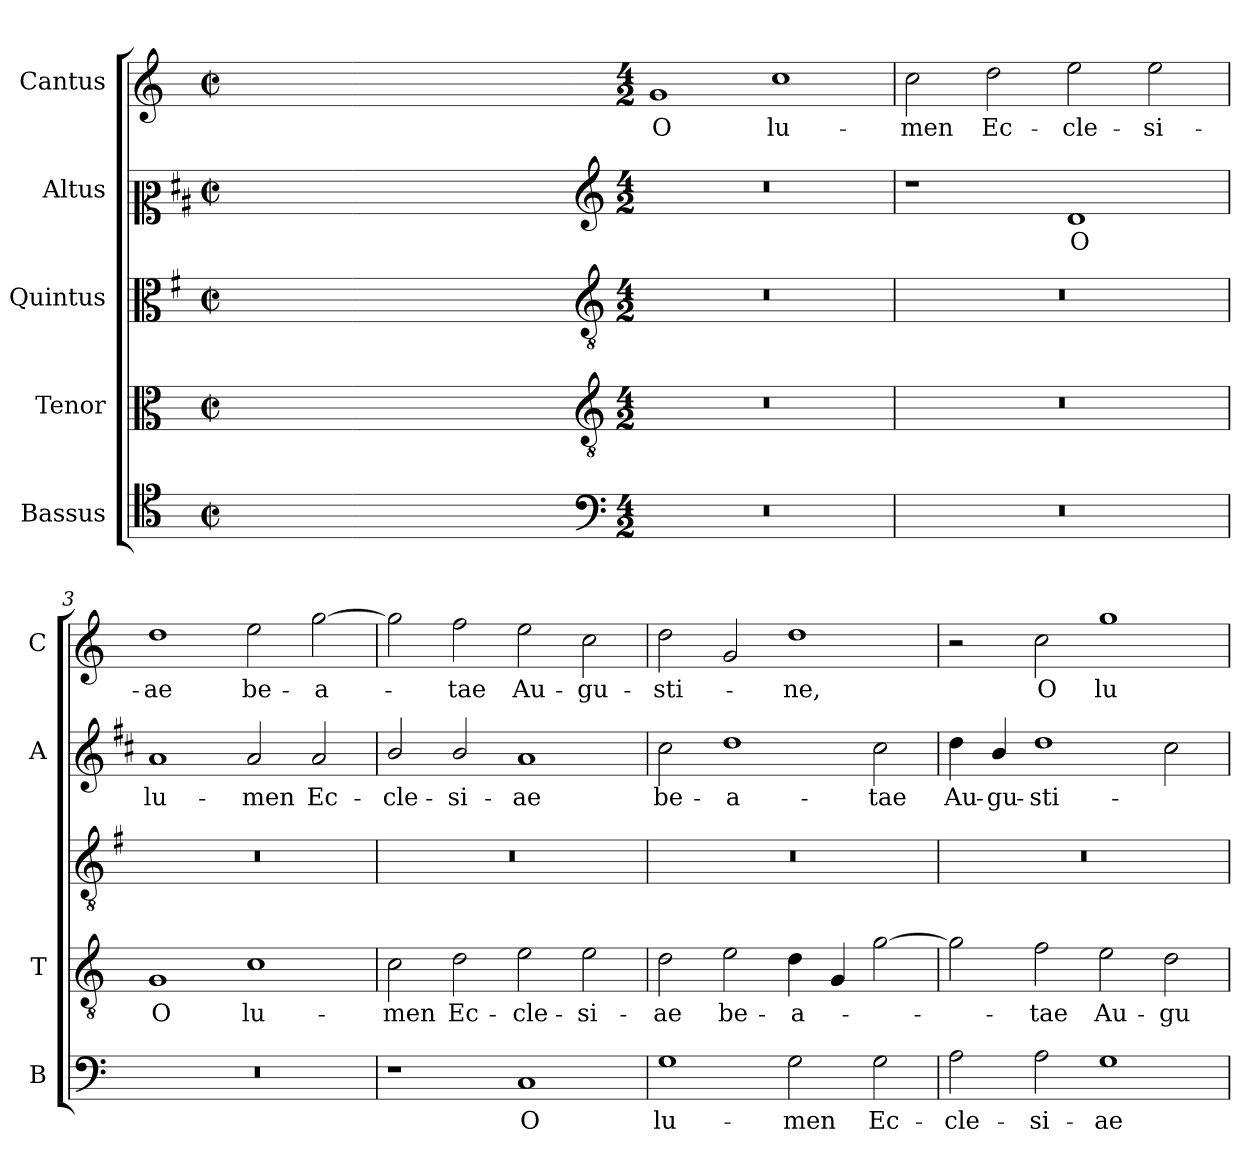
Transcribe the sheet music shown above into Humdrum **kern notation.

**kern	**text	**kern	**text	**kern	**kern	**text	**kern	**text
*part5	*part5	*part4	*part4	*part3	*part2	*part2	*part1	*part1
*staff5	*staff5	*staff4	*staff4	*staff3	*staff2	*staff2	*staff1	*staff1
*I"Bassus	*	*I"Tenor	*	*I"Quintus	*I"Altus	*	*I"Cantus	*
*I'B	*	*I'T	*	*	*I'A	*	*I'C	*
*clefC4	*	*clefC3	*	*clefC3	*clefC2	*	*clefG2	*
*	*	*	*	*ITrd4c7	*ITrd1c2	*	*	*
*k[]	*	*k[]	*	*k[]	*k[]	*	*k[]	*
*C:	*	*C:	*	*C:	*C:	*	*C:	*
*M2/2	*	*M2/2	*	*M2/2	*M2/2	*	*M2/2	*
*met(c|)	*	*met(c|)	*	*met(c|)	*met(c|)	*	*met(c|)	*
=	=	=	=	=	=	=	=	=
1ryy	.	1ryy	.	1ryy	1ryy	.	1ryy	.
=1X-	=1X-	=1X-	=1X-	=1X-	=1X-	=1X-	=1X-	=1X-
4ryy	.	4ryy	.	4ryy	4ryy	.	4ryy	.
4ryy	.	4ryy	.	4ryy	4ryy	.	4ryy	.
4ryy	.	4ryy	.	4ryy	4ryy	.	4ryy	.
4ryy	.	4ryy	.	4ryy	4ryy	.	4ryy	.
=1-	=1-	=1-	=1-	=1-	=1-	=1-	=1-	=1-
*clefF4	*	*clefGv2	*	*clefGv2	*clefG2	*	*	*
*M4/2	*	*M4/2	*	*M4/2	*M4/2	*	*M4/2	*
!	!	!	!	!	!	!	!	!LO:LY:b
0r	.	0r	.	0r	0r	.	1g	O
!	!	!	!	!	!	!	!	!LO:LY:b
.	.	.	.	.	.	.	1cc	lu-
=2	=2	=2	=2	=2	=2	=2	=2	=2
!	!	!	!	!	!	!	!	!LO:LY:b
0r	.	0r	.	0r	1r	.	2cc\	-men
!	!	!	!	!	!	!	!	!LO:LY:b
.	.	.	.	.	.	.	2dd\	Ec-
!	!	!	!	!	!	!LO:LY:b	!	!LO:LY:b
.	.	.	.	.	1c	O	2ee\	-cle-
!	!	!	!	!	!	!	!	!LO:LY:b
.	.	.	.	.	.	.	2ee\	-si-
=3	=3	=3	=3	=3	=3	=3	=3	=3
!	!	!	!LO:LY:b	!	!	!LO:LY:b	!	!LO:LY:b
0r	.	1G	O	0r	1g	lu-	1dd	-ae
!	!	!	!LO:LY:b	!	!	!LO:LY:b	!	!LO:LY:b
.	.	1c	lu-	.	2g/	-men	2ee\	be-
!	!	!	!	!	!	!LO:LY:b	!	!LO:LY:b
.	.	.	.	.	2g/	Ec-	[2gg\	-a-
=4	=4	=4	=4	=4	=4	=4	=4	=4
!	!	!	!LO:LY:b	!	!	!LO:LY:b	!	!
1r	.	2c\	-men	0r	2a/	-cle-	2gg\]	.
!	!	!	!LO:LY:b	!	!	!LO:LY:b	!	!LO:LY:b
.	.	2d\	Ec-	.	2a/	-si-	2ff\	-tae
!	!LO:LY:b	!	!LO:LY:b	!	!	!LO:LY:b	!	!LO:LY:b
1C	O	2e\	-cle-	.	1g	-ae	2ee\	Au-
!	!	!	!LO:LY:b	!	!	!	!	!LO:LY:b
.	.	2e\	-si-	.	.	.	2cc\	-gu-
=5	=5	=5	=5	=5	=5	=5	=5	=5
!	!LO:LY:b	!	!LO:LY:b	!	!	!LO:LY:b	!	!LO:LY:b
1G	lu-	2d\	-ae	0r	2b\	be-	2dd\	-sti-
!	!	!	!LO:LY:b	!	!	!LO:LY:b	!	!
.	.	2e\	be-	.	1cc	-a-	2g/	.
!	!LO:LY:b	!	!LO:LY:b	!	!	!	!	!LO:LY:b
2G\	-men	4d\	-a-	.	.	.	1dd	-ne,
.	.	4G/	.	.	.	.	.	.
!	!LO:LY:b	!	!	!	!	!LO:LY:b	!	!
2G\	Ec-	[2g\	.	.	2b\	-tae	.	.
!!LO:LB:g=z
=6	=6	=6	=6	=6	=6	=6	=6	=6
!	!LO:LY:b	!	!	!	!	!LO:LY:b	!	!
2A\	-cle-	2g\]	.	0r	4cc\	Au-	2r	.
!	!	!	!	!	!	!LO:LY:b	!	!
.	.	.	.	.	4a/	-gu-	.	.
!	!LO:LY:b	!	!LO:LY:b	!	!	!LO:LY:b	!	!LO:LY:b
2A\	-si-	2f\	-tae	.	1cc	-sti-	2cc\	O
!	!LO:LY:b	!	!LO:LY:b	!	!	!	!	!LO:LY:b
1G	-ae	2e\	Au-	.	.	.	1gg	lu-
!	!	!	!LO:LY:b	!	!	!	!	!
.	.	2d\	-gu-	.	2b\	.	.	.
=	=	=	=	=	=	=	=	=
*-	*-	*-	*-	*-	*-	*-	*-	*-
